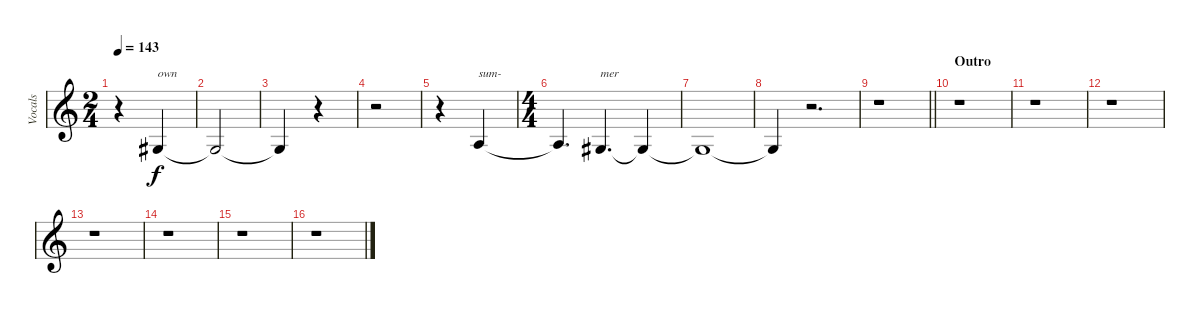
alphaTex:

\track ("Vocals" "Vocals") {instrument choiraahs}
\staff {score}
\tuning (Eb4 Bb3 Gb3 Db3 Ab2 Db2) {hide}
\ts (2 4)
\tempo 143
\clef g2
\ks c
r.4{dy f} 7.4.4{txt "own"} |
7.4{t}.2 |
7.4{t}.4 r.4 |
r.2 |
r.4 8.4.4{txt "sum-"} |
\ts (4 4)
8.4{t}.4{d} 7.4.4{d txt "mer"} 7.4{t}.4 |
7.4{t}.1 |
7.4{t}.4 r.2{d} |
\barLineRight lightlight
r.1 |
\section ("" "Outro")
r.1 |
r.1 |
r.1 |
r.1 |
r.1 |
r.1 |
r.1
